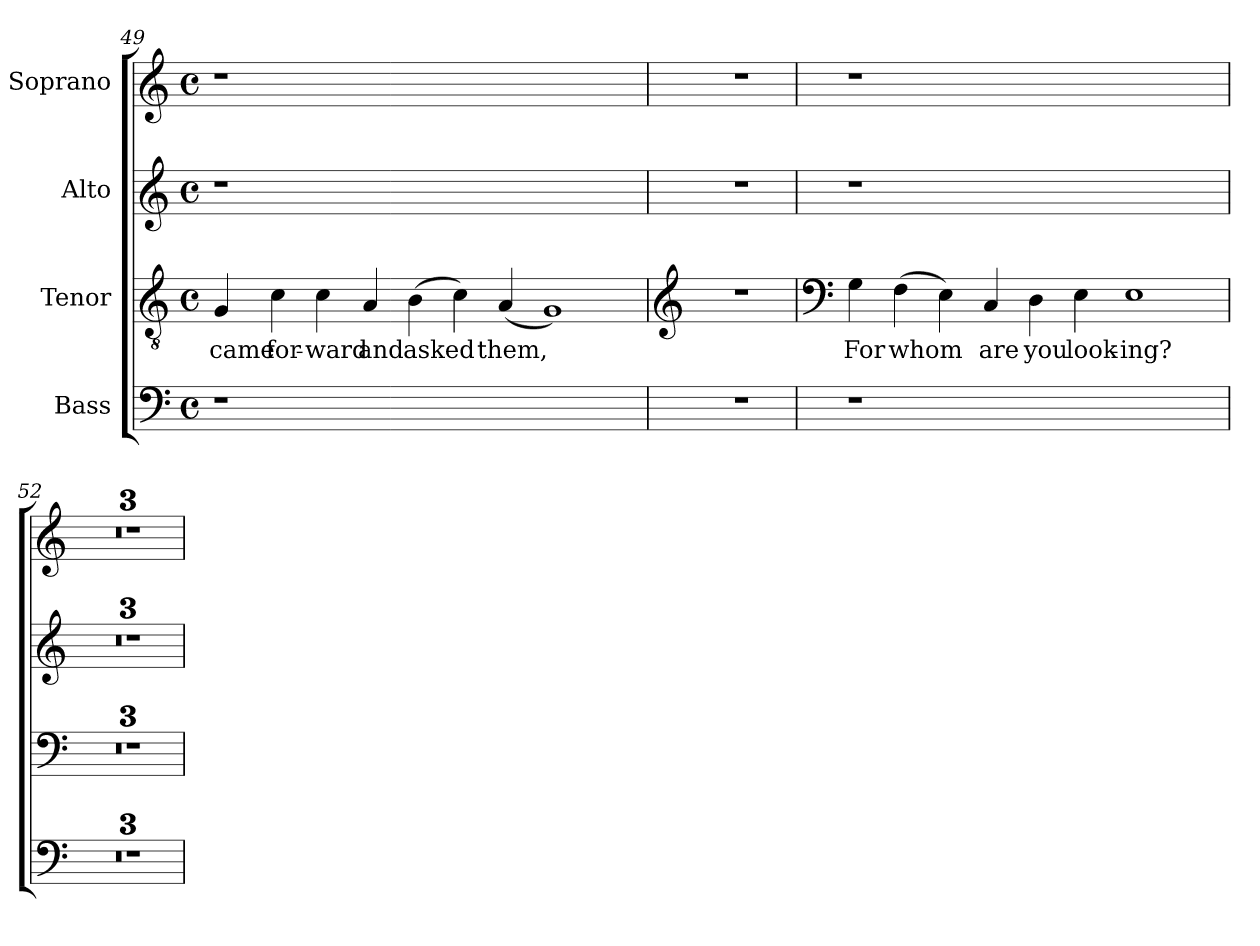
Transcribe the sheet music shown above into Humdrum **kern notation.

**kern	**kern	**text	**kern	**kern
*part4	*part3	*part3	*part2	*part1
*staff4	*staff3	*staff3	*staff2	*staff1
*I"Bass	*I"Tenor	*	*I"Alto	*I"Soprano
*clefF4	*clefGv2	*	*clefG2	*clefG2
*	*ITrd7c12	*	*	*
*k[]	*k[]	*	*k[]	*k[]
*C:	*C:	*	*C:	*C:
*M4/4	*M4/4	*	*M4/4	*M4/4
*met(c)	*met(c)	*	*met(c)	*met(c)
=49	=49	=49	=49	=49
!LO:N:vis=1	!	!	!	!
!	!	!LO:LY:b:color=#000000	!LO:N:vis=1	!LO:N:vis=1
1r	4GGi/	came	1r	1r
!	!	!LO:LY:b:color=#000000	!	!
.	4Ci\	for-	.	.
!	!	!LO:LY:b:color=#000000	!	!
.	4Ci\	-ward	.	.
!	!	!LO:LY:b:color=#000000	!	!
.	4AAi/	and	.	.
!	!	!LO:LY:b:color=#000000	!	!
1..ryy	(4BBi\	asked	1..ryy	1..ryy
.	4Ci\)	.	.	.
!	!	!LO:LY:b:color=#000000	!	!
.	(4AAi/	them,	.	.
.	1GGi)	.	.	.
!!LO:LB:g=z
=50	=50	=50	=50	=50
*	*stria0	*	*	*
*	*clefG2	*	*	*
1r	1r	.	1r	1r
=51	=51	=51	=51	=51
*	*clefF4	*	*	*
!LO:N:vis=1	!	!	!	!
!	!	!LO:LY:b:color=#000000	!LO:N:vis=1	!LO:N:vis=1
1r	4GGi\	For	1r	1r
!	!	!LO:LY:b:color=#000000	!	!
.	(4FFi\	whom	.	.
.	4EEi\)	.	.	.
!	!	!LO:LY:b:color=#000000	!	!
.	4CCi/	are	.	.
!	!	!LO:LY:b:color=#000000	!	!
1.ryy	4DDi\	you	1.ryy	1.ryy
!	!	!LO:LY:b:color=#000000	!	!
.	4EEi\	look-	.	.
!	!	!LO:LY:b:color=#000000	!	!
.	1EEi	-ing?	.	.
=52	=52	=52	=52	=52
*	*stria0	*	*	*
1r	1r	.	1r	1r
=53	=53	=53	=53	=53
1r	1r	.	1r	1r
=54	=54	=54	=54	=54
1r	1r	.	1r	1r
=	=	=	=	=
*-	*-	*-	*-	*-
